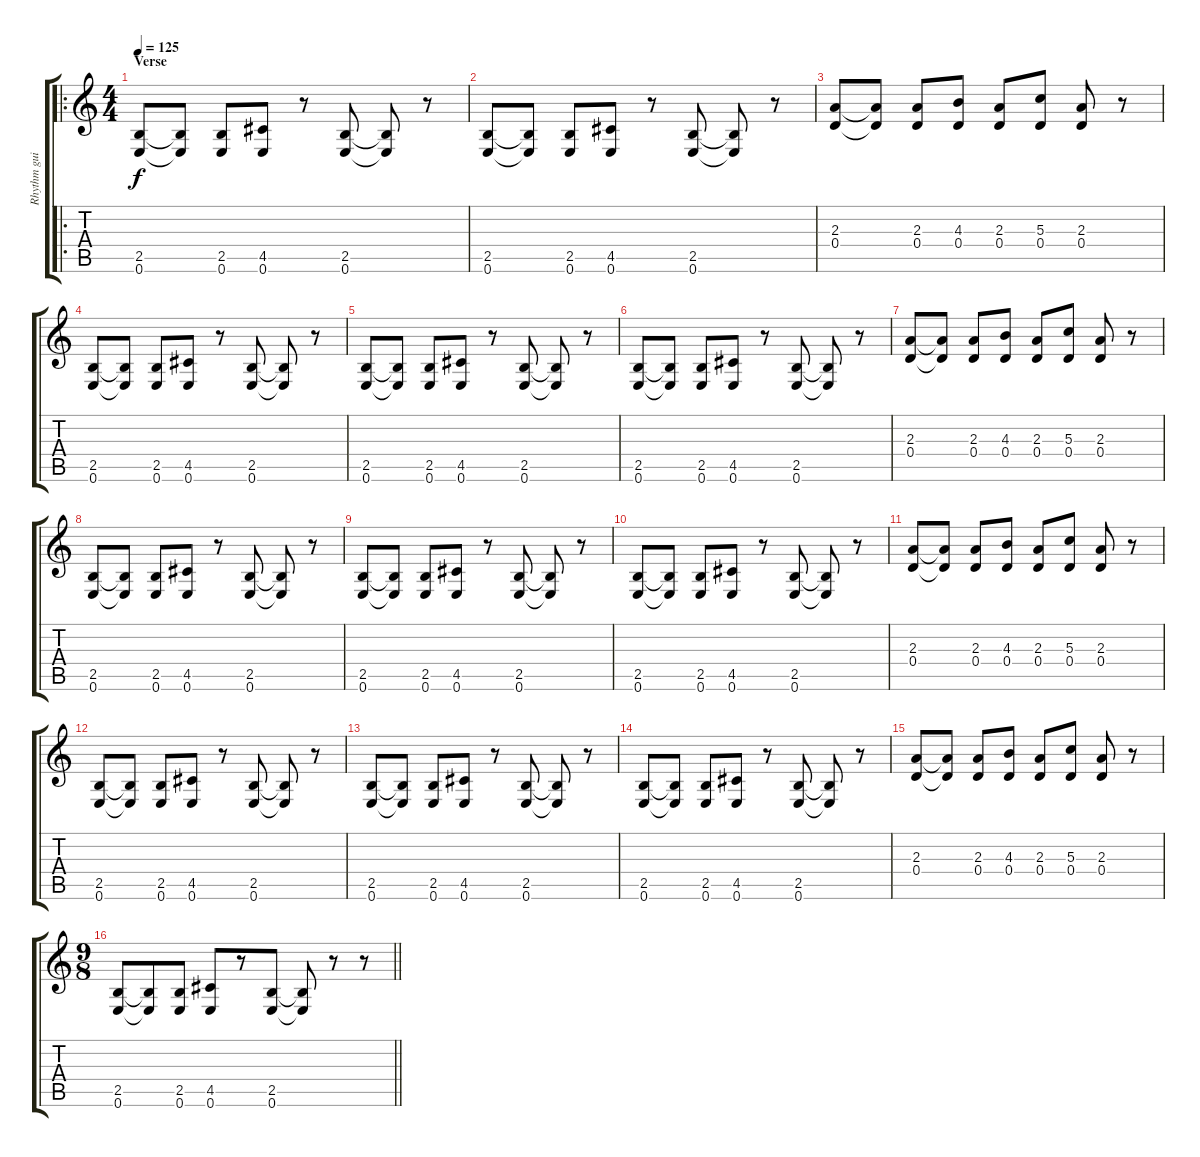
\track ("Rhythm guitar (Michael Schenker)" "Rhythm gui") {instrument overdrivenguitar}
\staff {score tabs}
\tuning (E4 B3 G3 D3 A2 E2) {hide}
\ro
\ts (4 4)
\section ("" "Verse")
\tempo 125
\clef g2
\ks c
(2.5 0.6).8{dy f} (2.5{t} 0.6{t}).8 (2.5 0.6).8 (4.5 0.6).8 r.8 (2.5 0.6).8 (2.5{t} 0.6{t}).8 r.8 |
(2.5 0.6).8 (2.5{t} 0.6{t}).8 (2.5 0.6).8 (4.5 0.6).8 r.8 (2.5 0.6).8 (2.5{t} 0.6{t}).8 r.8 |
(2.3 0.4).8 (2.3{t} 0.4{t}).8 (2.3 0.4).8 (4.3 0.4).8 (2.3 0.4).8 (5.3 0.4).8 (2.3 0.4).8 r.8 |
(2.5 0.6).8 (2.5{t} 0.6{t}).8 (2.5 0.6).8 (4.5 0.6).8 r.8 (2.5 0.6).8 (2.5{t} 0.6{t}).8 r.8 |
(2.5 0.6).8 (2.5{t} 0.6{t}).8 (2.5 0.6).8 (4.5 0.6).8 r.8 (2.5 0.6).8 (2.5{t} 0.6{t}).8 r.8 |
(2.5 0.6).8 (2.5{t} 0.6{t}).8 (2.5 0.6).8 (4.5 0.6).8 r.8 (2.5 0.6).8 (2.5{t} 0.6{t}).8 r.8 |
(2.3 0.4).8 (2.3{t} 0.4{t}).8 (2.3 0.4).8 (4.3 0.4).8 (2.3 0.4).8 (5.3 0.4).8 (2.3 0.4).8 r.8 |
(2.5 0.6).8 (2.5{t} 0.6{t}).8 (2.5 0.6).8 (4.5 0.6).8 r.8 (2.5 0.6).8 (2.5{t} 0.6{t}).8 r.8 |
(2.5 0.6).8 (2.5{t} 0.6{t}).8 (2.5 0.6).8 (4.5 0.6).8 r.8 (2.5 0.6).8 (2.5{t} 0.6{t}).8 r.8 |
(2.5 0.6).8 (2.5{t} 0.6{t}).8 (2.5 0.6).8 (4.5 0.6).8 r.8 (2.5 0.6).8 (2.5{t} 0.6{t}).8 r.8 |
(2.3 0.4).8 (2.3{t} 0.4{t}).8 (2.3 0.4).8 (4.3 0.4).8 (2.3 0.4).8 (5.3 0.4).8 (2.3 0.4).8 r.8 |
(2.5 0.6).8 (2.5{t} 0.6{t}).8 (2.5 0.6).8 (4.5 0.6).8 r.8 (2.5 0.6).8 (2.5{t} 0.6{t}).8 r.8 |
(2.5 0.6).8 (2.5{t} 0.6{t}).8 (2.5 0.6).8 (4.5 0.6).8 r.8 (2.5 0.6).8 (2.5{t} 0.6{t}).8 r.8 |
(2.5 0.6).8 (2.5{t} 0.6{t}).8 (2.5 0.6).8 (4.5 0.6).8 r.8 (2.5 0.6).8 (2.5{t} 0.6{t}).8 r.8 |
(2.3 0.4).8 (2.3{t} 0.4{t}).8 (2.3 0.4).8 (4.3 0.4).8 (2.3 0.4).8 (5.3 0.4).8 (2.3 0.4).8 r.8 |
\ts (9 8)
\barLineRight lightlight
(2.5 0.6).8 (2.5{t} 0.6{t}).8 (2.5 0.6).8 (4.5 0.6).8 r.8 (2.5 0.6).8 (2.5{t} 0.6{t}).8 r.8 r.8
